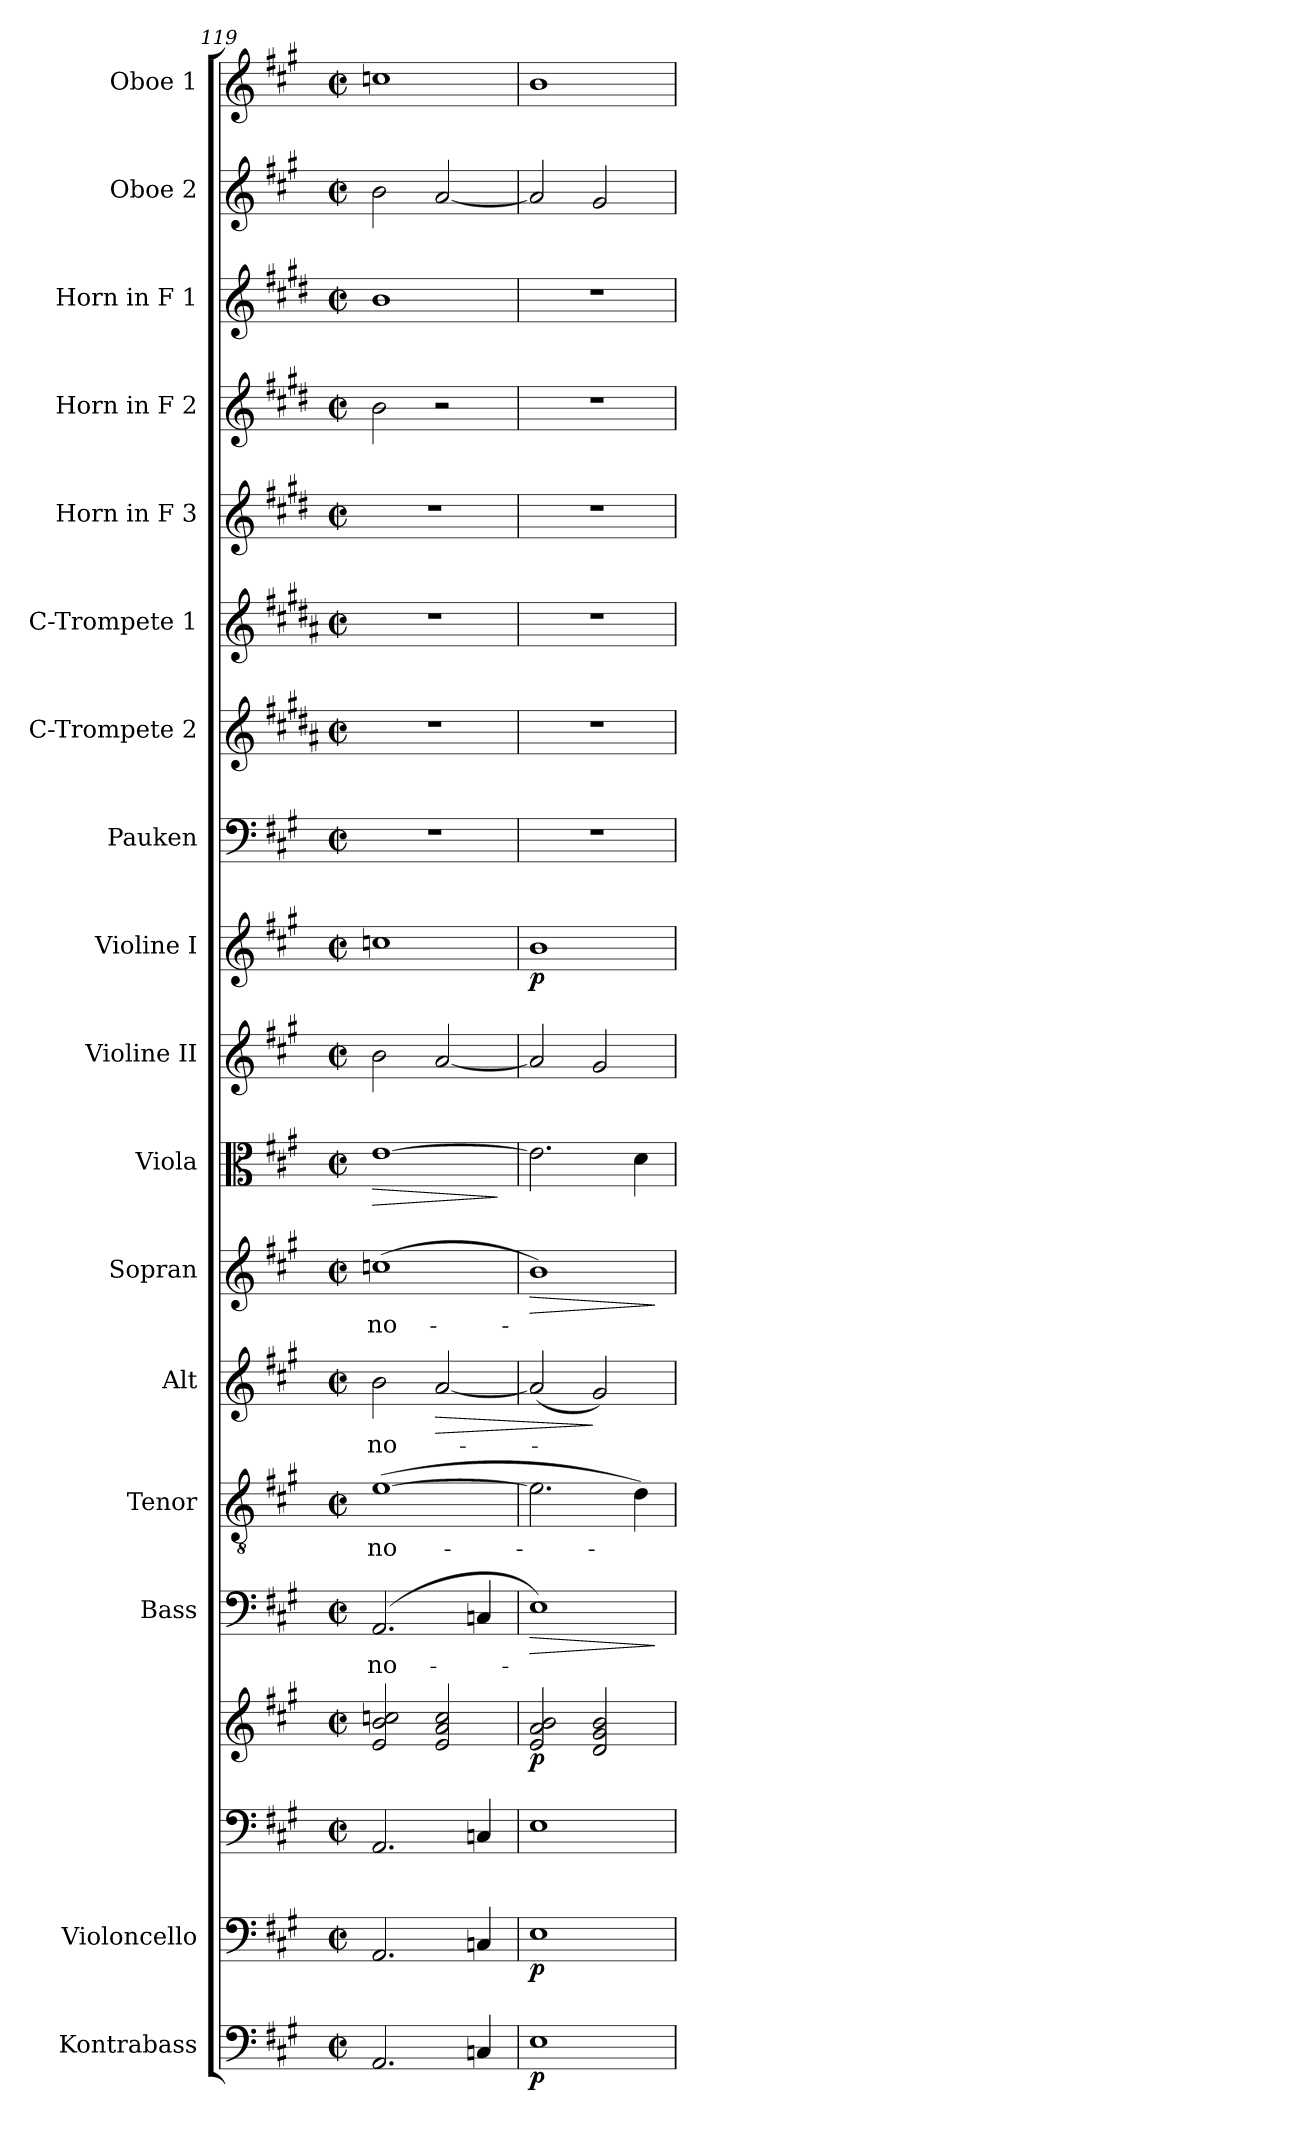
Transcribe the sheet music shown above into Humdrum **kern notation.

**kern	**dynam	**kern	**dynam	**kern	**kern	**dynam	**kern	**text	**dynam	**kern	**text	**kern	**text	**dynam	**kern	**text	**dynam	**kern	**dynam	**kern	**kern	**dynam	**kern	**kern	**kern	**kern	**kern	**kern	**kern	**kern
*part18	*part18	*part17	*part17	*part16	*part16	*part16	*part15	*part15	*part15	*part14	*part14	*part13	*part13	*part13	*part12	*part12	*part12	*part11	*part11	*part10	*part9	*part9	*part8	*part7	*part6	*part5	*part4	*part3	*part2	*part1
*staff19	*staff19	*staff18	*staff18	*staff17	*staff16	*staff16/17	*staff15	*staff15	*staff15	*staff14	*staff14	*staff13	*staff13	*staff13	*staff12	*staff12	*staff12	*staff11	*staff11	*staff10	*staff9	*staff9	*staff8	*staff7	*staff6	*staff5	*staff4	*staff3	*staff2	*staff1
*I"Kontrabass	*	*I"Violoncello	*	*	*	*	*I"Bass	*	*	*I"Tenor	*	*I"Alt	*	*	*I"Sopran	*	*	*I"Viola	*	*I"Violine II	*I"Violine I	*	*I"Pauken	*I"C-Trompete 2	*I"C-Trompete 1	*I"Horn in F 3	*I"Horn in F 2	*I"Horn in F 1	*I"Oboe 2	*I"Oboe 1
*I'Kb.	*	*I'Vc.	*	*	*	*	*I'B.	*	*	*I'T.	*	*I'A.	*	*	*I'S.	*	*	*I'Vla.	*	*I'Vl. II	*I'Vl. I	*	*I'Pk.	*I'C Trp. 2	*I'C Trp. 1	*	*	*	*I'Ob. 2	*I'Ob. 1
*clefF4	*	*clefF4	*	*clefF4	*clefG2	*	*clefF4	*	*	*clefGv2	*	*clefG2	*	*	*clefG2	*	*	*clefC3	*	*clefG2	*clefG2	*	*clefF4	*clefG2	*clefG2	*clefG2	*clefG2	*clefG2	*clefG2	*clefG2
*ITrd7c12	*	*	*	*	*	*	*	*	*	*	*	*	*	*	*	*	*	*	*	*	*	*	*	*ITrd1c2	*ITrd1c2	*ITrd4c7	*ITrd4c7	*ITrd4c7	*	*
*k[f#c#g#]	*	*k[f#c#g#]	*	*k[f#c#g#]	*k[f#c#g#]	*	*k[f#c#g#]	*	*	*k[f#c#g#]	*	*k[f#c#g#]	*	*	*k[f#c#g#]	*	*	*k[f#c#g#]	*	*k[f#c#g#]	*k[f#c#g#]	*	*k[f#c#g#]	*k[f#c#g#]	*k[f#c#g#]	*k[f#c#g#]	*k[f#c#g#]	*k[f#c#g#]	*k[f#c#g#]	*k[f#c#g#]
*A:	*	*A:	*	*A:	*A:	*	*A:	*	*	*A:	*	*A:	*	*	*A:	*	*	*A:	*	*A:	*A:	*	*A:	*A:	*A:	*A:	*A:	*A:	*A:	*A:
*M2/2	*	*M2/2	*	*M2/2	*M2/2	*	*M2/2	*	*	*M2/2	*	*M2/2	*	*	*M2/2	*	*	*M2/2	*	*M2/2	*M2/2	*	*M2/2	*M2/2	*M2/2	*M2/2	*M2/2	*M2/2	*M2/2	*M2/2
*met(c|)	*	*met(c|)	*	*met(c|)	*met(c|)	*	*met(c|)	*	*	*met(c|)	*	*met(c|)	*	*	*met(c|)	*	*	*met(c|)	*	*met(c|)	*met(c|)	*	*met(c|)	*met(c|)	*met(c|)	*met(c|)	*met(c|)	*met(c|)	*met(c|)	*met(c|)
=119	=119	=119	=119	=119	=119	=119	=119	=119	=119	=119	=119	=119	=119	=119	=119	=119	=119	=119	=119	=119	=119	=119	=119	=119	=119	=119	=119	=119	=119	=119
!	!	!	!	!	!	!	!	!LO:LY:b	!	!	!LO:LY:b	!	!LO:LY:b	!	!	!LO:LY:b	!	!	!LO:HP:b	!	!	!	!	!	!	!	!	!	!	!
2.AAA/	.	2.AA/	.	2.AA/	2e/ 2b/ 2ccn/	.	(2.AA/	no-	.	(>[1e	no-	2b\	no-	.	(>1ccn	no-	.	[1e	>	2b\	1ccn	.	1r	1r	1r	1r	2e\	1e	2b\	1ccn
!	!	!	!	!	!	!	!	!	!	!	!	!	!	!LO:HP:b	!	!	!	!	!	!	!	!	!	!	!	!	!	!	!	!
.	.	.	.	.	2e/ 2a/ 2cc/	.	.	.	.	.	.	[2a/	.	>	.	.	.	.	.	[2a/	.	.	.	.	.	.	2r	.	[2a/	.
4CCn/	.	4Cn/	.	4Cn/	.	.	4Cn/	.	.	.	.	.	.	.	.	.	.	.	.	.	.	.	.	.	.	.	.	.	.	.
.	.	.	.	.	.	.	.	.	.	.	.	.	.	.	.	.	.	.	]	.	.	.	.	.	.	.	.	.	.	.
=120	=120	=120	=120	=120	=120	=120	=120	=120	=120	=120	=120	=120	=120	=120	=120	=120	=120	=120	=120	=120	=120	=120	=120	=120	=120	=120	=120	=120	=120	=120
!	!LO:DY:b	!	!LO:DY:b	!	!	!LO:DY:b	!	!	!LO:HP:b	!	!	!	!	!	!	!	!LO:HP:b	!	!	!	!	!LO:DY:b	!	!	!	!	!	!	!	!
1EE	p	1E	p	1E	2e/ 2a/ 2b/	p	1E)	.	>	2.e\]	.	(<2a/]	.	.	1b)	.	>	2.e\]	.	2a/]	1b	p	1r	1r	1r	1r	1r	1r	2a/]	1b
.	.	.	.	.	2d/ 2g#/ 2b/	.	.	.	.	.	.	2g#/)	.	]	.	.	.	.	.	2g#/	.	.	.	.	.	.	.	.	2g#/	.
.	.	.	.	.	.	.	.	.	.	4d\)	.	.	.	.	.	.	.	4d\	.	.	.	.	.	.	.	.	.	.	.	.
.	.	.	.	.	.	.	.	.	]	.	.	.	.	.	.	.	]	.	.	.	.	.	.	.	.	.	.	.	.	.
=	=	=	=	=	=	=	=	=	=	=	=	=	=	=	=	=	=	=	=	=	=	=	=	=	=	=	=	=	=	=
*-	*-	*-	*-	*-	*-	*-	*-	*-	*-	*-	*-	*-	*-	*-	*-	*-	*-	*-	*-	*-	*-	*-	*-	*-	*-	*-	*-	*-	*-	*-
